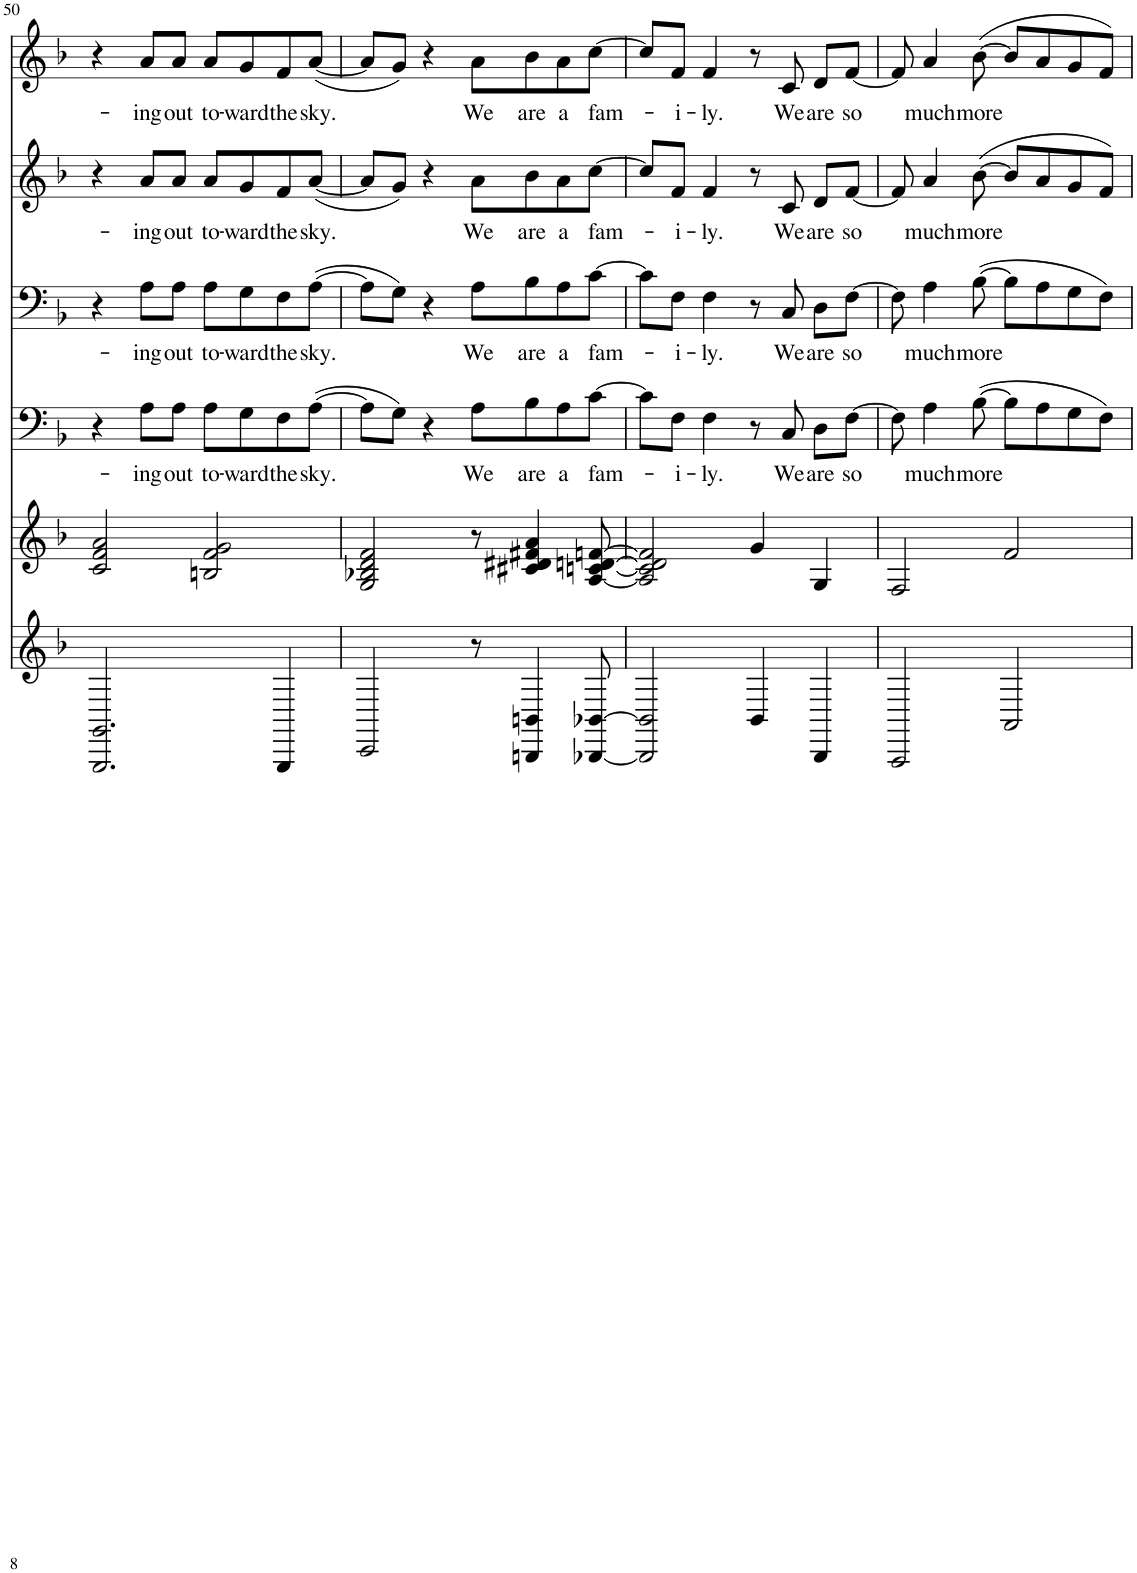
**kern	**kern	**kern	**text	**kern	**text	**kern	**text	**kern	**text
*part6	*part5	*part4	*part4	*part3	*part3	*part2	*part2	*part1	*part1
*staff6	*staff5	*staff4	*staff4	*staff3	*staff3	*staff2	*staff2	*staff1	*staff1
*I"Piano	*I"Piano	*I"Bass	*	*I"Tenor	*	*I"Alto	*	*I"Soprano	*
*I'Pno	*I'Pno	*	*	*	*	*	*	*	*
!!LO:PB:g=z
*clefG2	*clefG2	*clefF4	*	*clefF4	*	*clefG2	*	*clefG2	*
*k[b-]	*k[b-]	*k[b-]	*	*k[b-]	*	*k[b-]	*	*k[b-]	*
*F:	*F:	*F:	*	*F:	*	*F:	*	*F:	*
*M4/4	*M4/4	*M4/4	*	*M4/4	*	*M4/4	*	*M4/4	*
=50	=50	=50	=50	=50	=50	=50	=50	=50	=50
2.GGG/ 2.GG/	2c/ 2f/ 2a/	4r	.	4r	.	4r	.	4r	.
!	!	!	!LO:LY:b	!	!LO:LY:b	!	!LO:LY:b	!	!LO:LY:b
.	.	8A\L	-ing	8A\L	-ing	8a/L	-ing	8a/L	-ing
!	!	!	!LO:LY:b	!	!LO:LY:b	!	!LO:LY:b	!	!LO:LY:b
.	.	8A\J	out	8A\J	out	8a/J	out	8a/J	out
!	!	!	!LO:LY:b	!	!LO:LY:b	!	!LO:LY:b	!	!LO:LY:b
.	2Bn/ 2f/ 2g/	8A\L	to-	8A\L	to-	8a/L	to-	8a/L	to-
!	!	!	!LO:LY:b	!	!LO:LY:b	!	!LO:LY:b	!	!LO:LY:b
.	.	8G\	-ward	8G\	-ward	8g/	-ward	8g/	-ward
!	!	!	!LO:LY:b	!	!LO:LY:b	!	!LO:LY:b	!	!LO:LY:b
4GGG/	.	8F\	the	8F\	the	8f/	the	8f/	the
!	!	!	!LO:LY:b	!	!LO:LY:b	!	!LO:LY:b	!	!LO:LY:b
.	.	([8A\J	sky.	([8A\J	sky.	([8a/J	sky.	([8a/J	sky.
=51	=51	=51	=51	=51	=51	=51	=51	=51	=51
2CC/	2G/ 2B-X/ 2d/ 2f/	8A\L]	.	8A\L]	.	8a/L]	.	8a/L]	.
.	.	8G\J)	.	8G\J)	.	8g/J)	.	8g/J)	.
.	.	4r	.	4r	.	4r	.	4r	.
!	!	!	!LO:LY:b	!	!LO:LY:b	!	!LO:LY:b	!	!LO:LY:b
8r	8r	8A\L	We	8A\L	We	8a\L	We	8a\L	We
!	!	!	!LO:LY:b	!	!LO:LY:b	!	!LO:LY:b	!	!LO:LY:b
4BBBn/ 4BBn/	4c#X/ 4d#X/ 4f#X/ 4a/	8B-\	are	8B-\	are	8b-\	are	8b-\	are
!	!	!	!LO:LY:b	!	!LO:LY:b	!	!LO:LY:b	!	!LO:LY:b
.	.	8A\	a	8A\	a	8a\	a	8a\	a
!	!	!	!LO:LY:b	!	!LO:LY:b	!	!LO:LY:b	!	!LO:LY:b
[8BBB-X/ [8BB-X/	[8A/ [8cn/ [8dn/ [8fn/	[8c\J	fam-	[8c\J	fam-	[8cc\J	fam-	[8cc\J	fam-
=52	=52	=52	=52	=52	=52	=52	=52	=52	=52
2BBB-/] 2BB-/]	2A/] 2c/] 2d/] 2f/]	8c\L]	.	8c\L]	.	8cc/L]	.	8cc/L]	.
!	!	!	!LO:LY:b	!	!LO:LY:b	!	!LO:LY:b	!	!LO:LY:b
.	.	8F\J	-i-	8F\J	-i-	8f/J	-i-	8f/J	-i-
!	!	!	!LO:LY:b	!	!LO:LY:b	!	!LO:LY:b	!	!LO:LY:b
.	.	4F\	-ly.	4F\	-ly.	4f/	-ly.	4f/	-ly.
4BB-/	4g/	8r	.	8r	.	8r	.	8r	.
!	!	!	!LO:LY:b	!	!LO:LY:b	!	!LO:LY:b	!	!LO:LY:b
.	.	8C/	We	8C/	We	8c/	We	8c/	We
!	!	!	!LO:LY:b	!	!LO:LY:b	!	!LO:LY:b	!	!LO:LY:b
4BBB-/	4G/	8D\L	are	8D\L	are	8d/L	are	8d/L	are
!	!	!	!LO:LY:b	!	!LO:LY:b	!	!LO:LY:b	!	!LO:LY:b
.	.	[8F\J	so	[8F\J	so	[8f/J	so	[8f/J	so
=53	=53	=53	=53	=53	=53	=53	=53	=53	=53
2AAA/	2F/	8F\]	.	8F\]	.	8f/]	.	8f/]	.
!	!	!	!LO:LY:b	!	!LO:LY:b	!	!LO:LY:b	!	!LO:LY:b
.	.	4A\	much	4A\	much	4a/	much	4a/	much
!	!	!	!LO:LY:b	!	!LO:LY:b	!	!LO:LY:b	!	!LO:LY:b
.	.	([8B-\	more	([8B-\	more	([8b-\	more	([8b-\	more
2AA/	2f/	8B-\L]	.	8B-\L]	.	8b-/L]	.	8b-/L]	.
.	.	8A\	.	8A\	.	8a/	.	8a/	.
.	.	8G\	.	8G\	.	8g/	.	8g/	.
.	.	8F\J)	.	8F\J)	.	8f/J)	.	8f/J)	.
=	=	=	=	=	=	=	=	=	=
*-	*-	*-	*-	*-	*-	*-	*-	*-	*-
